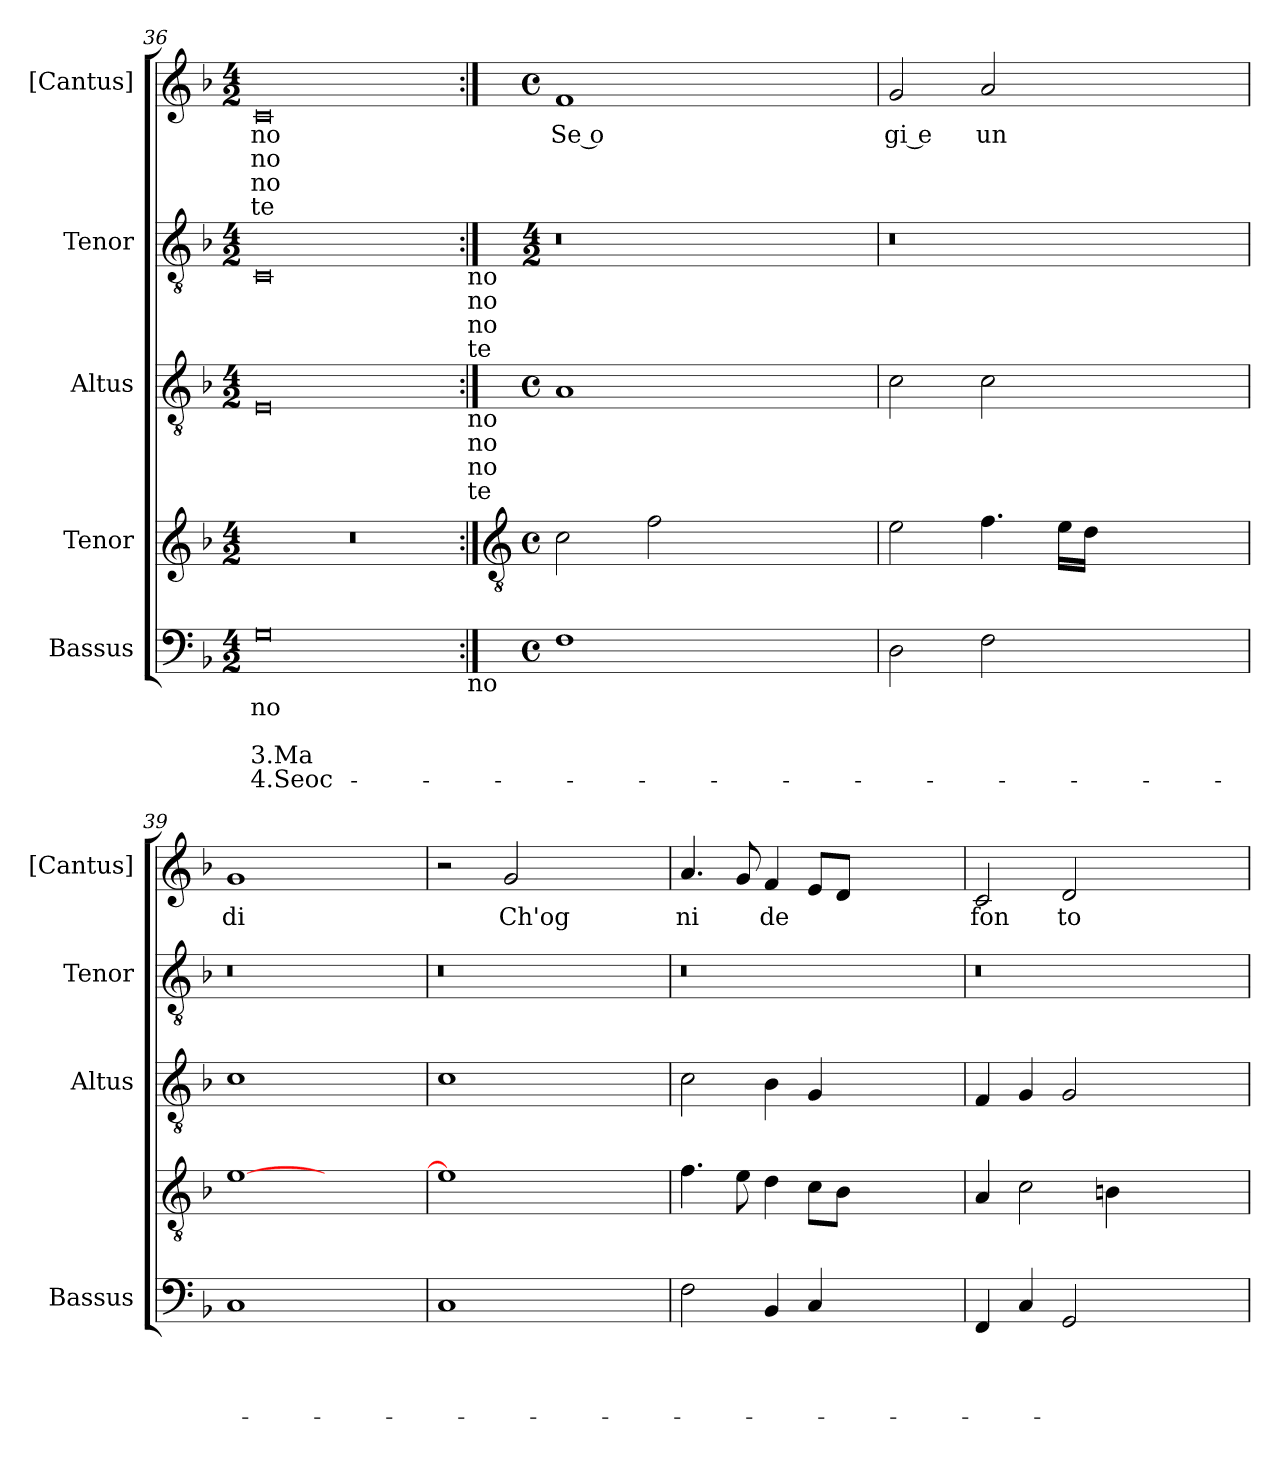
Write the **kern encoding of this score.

**kern	**text	**text	**text	**text	**kern	**kern	**kern	**kern	**text	**text	**text	**text
*part5	*part5	*part5	*part5	*part5	*part4	*part3	*part2	*part1	*part1	*part1	*part1	*part1
*staff5	*staff5	*staff5	*staff5	*staff5	*staff4	*staff3	*staff2	*staff1	*staff1	*staff1	*staff1	*staff1
*I"Bassus	*	*	*	*	*I"Tenor	*I"Altus	*I"Tenor	*I"[Cantus]	*	*	*	*
*I'Bassus	*	*	*	*	*	*I'Altus	*I'Tenor	*I'[Cantus]	*	*	*	*
*clefF4	*	*	*	*	*clefG2	*clefGv2	*clefGv2	*clefG2	*	*	*	*
*k[b-]	*	*	*	*	*k[b-]	*k[b-]	*k[b-]	*k[b-]	*	*	*	*
*F:	*	*	*	*	*F:	*F:	*F:	*F:	*	*	*	*
*M4/2	*	*	*	*	*M4/2	*M4/2	*M4/2	*M4/2	*	*	*	*
=36	=36	=36	=36	=36	=36	=36	=36	=36	=36	=36	=36	=36
!	!LO:LY:b	!	!LO:LY:b	!LO:LY:b	!	!	!	!	!LO:LY:b	!LO:LY:b	!LO:LY:b	!LO:LY:b
0G	no	.	3.Ma	4.Seoc-	0r	0E	0C	0c	no	no	no	te
!	!	!	!	!	!	!	!LO:TX:b:t=no	!	!	!	!	!
!	!	!	!	!	!	!	!LO:TX:b:t=no	!	!	!	!	!
!	!	!	!	!	!	!	!LO:TX:b:t=no	!	!	!	!	!
!	!	!	!	!	!	!	!LO:TX:b:t=te	!	!	!	!	!
!	!	!	!	!	!	!LO:TX:b:t=no	!	!	!	!	!	!
!	!	!	!	!	!	!LO:TX:b:t=no	!	!	!	!	!	!
!	!	!	!	!	!	!LO:TX:b:t=no	!	!	!	!	!	!
!	!	!	!	!	!	!LO:TX:b:t=te	!	!	!	!	!	!
!LO:TX:b:t=no	!	!	!	!	!	!	!	!	!	!	!	!
!!LO:PB:g=z
=37:|!	=37:|!	=37:|!	=37:|!	=37:|!	=37:|!	=37:|!	=37:|!	=37:|!	=37:|!	=37:|!	=37:|!	=37:|!
*	*	*	*	*	*clefGv2	*	*	*	*	*	*	*
*M4/4	*	*	*	*	*M4/4	*M4/4	*M4/2	*M4/4	*	*	*	*
*met(c)	*	*	*	*	*met(c)	*met(c)	*	*met(c)	*	*	*	*
!	!	!	!	!	!	!	!	!	!LO:LY:b:rj	!	!	!
1F	.	.	.	.	2c\	1A	0r	1f	Se o	.	.	.
.	.	.	.	.	2f\	.	.	.	.	.	.	.
1ryy	.	.	.	.	1ryy	1ryy	.	1ryy	.	.	.	.
=38	=38	=38	=38	=38	=38	=38	=38	=38	=38	=38	=38	=38
!	!	!	!	!	!	!	!	!	!LO:LY:b:rj	!	!	!
2D\	.	.	.	.	2e\	2c\	0r	2g/	gi e	.	.	.
!	!	!	!	!	!	!	!	!	!LO:LY:b	!	!	!
2F\	.	.	.	.	4.f\	2c\	.	2a/	un	.	.	.
.	.	.	.	.	16e\LL	.	.	.	.	.	.	.
.	.	.	.	.	16d\JJ	.	.	.	.	.	.	.
1ryy	.	.	.	.	1ryy	1ryy	.	1ryy	.	.	.	.
=39	=39	=39	=39	=39	=39	=39	=39	=39	=39	=39	=39	=39
!	!	!	!	!	!	!	!	!	!LO:LY:b	!	!	!
1C	.	.	.	.	[>1e	1c	0r	1g	di	.	.	.
1ryy	.	.	.	.	1ryy	1ryy	.	1ryy	.	.	.	.
=40	=40	=40	=40	=40	=40	=40	=40	=40	=40	=40	=40	=40
1C	.	.	.	.	1e]	1c	0r	2r	.	.	.	.
!	!	!	!	!	!	!	!	!	!LO:LY:b	!	!	!
.	.	.	.	.	.	.	.	2g/	Ch'og	.	.	.
1ryy	.	.	.	.	1ryy	1ryy	.	1ryy	.	.	.	.
=41	=41	=41	=41	=41	=41	=41	=41	=41	=41	=41	=41	=41
!	!	!	!	!	!	!	!	!	!LO:LY:b	!	!	!
2F\	.	.	.	.	4.f\	2c\	0r	4.a/	ni	.	.	.
.	.	.	.	.	8e\	.	.	8g/	.	.	.	.
!	!	!	!	!	!	!	!	!	!LO:LY:b	!	!	!
4BB-/	.	.	.	.	4d\	4B-\	.	4f/	de	.	.	.
4C/	.	.	.	.	8c\L	4G/	.	8e/L	.	.	.	.
.	.	.	.	.	8B-\J	.	.	8d/J	.	.	.	.
1ryy	.	.	.	.	1ryy	1ryy	.	1ryy	.	.	.	.
=42	=42	=42	=42	=42	=42	=42	=42	=42	=42	=42	=42	=42
!	!	!	!	!	!	!	!	!	!LO:LY:b	!	!	!
4FF/	.	.	.	.	4A/	4F/	0r	2c/	fon	.	.	.
4C/	.	.	.	.	2c\	4G/	.	.	.	.	.	.
!	!	!	!	!	!	!	!	!	!LO:LY:b	!	!	!
2GG/	.	.	.	.	.	2G/	.	2d/	to	.	.	.
.	.	.	.	.	4B\	.	.	.	.	.	.	.
1ryy	.	.	.	.	1ryy	1ryy	.	1ryy	.	.	.	.
=	=	=	=	=	=	=	=	=	=	=	=	=
*-	*-	*-	*-	*-	*-	*-	*-	*-	*-	*-	*-	*-
